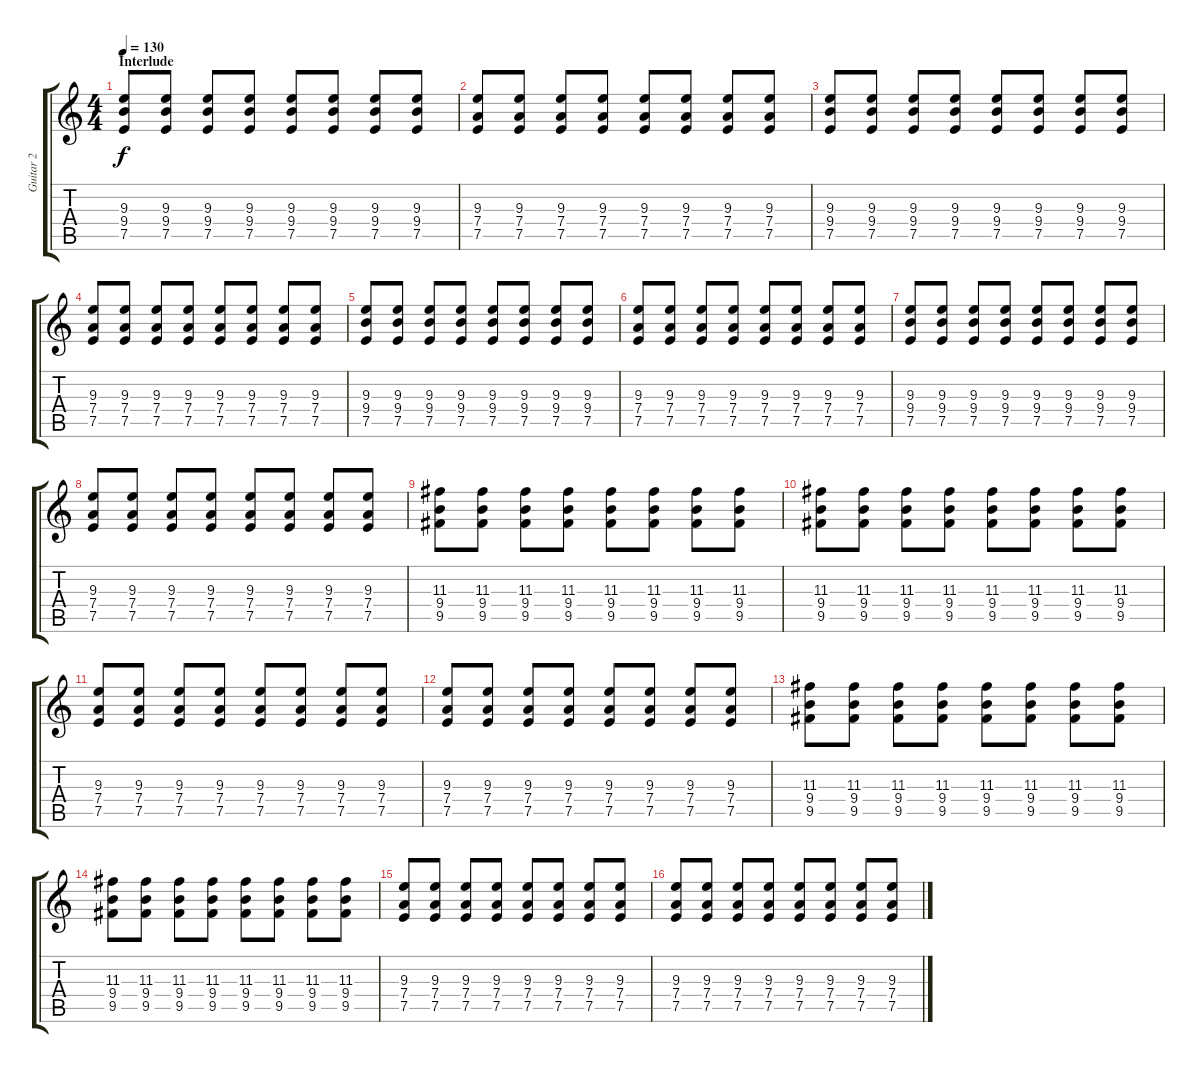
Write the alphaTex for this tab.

\track ("Guitar 2" "Guitar 2") {instrument acousticguitarsteel}
\staff {score tabs}
\tuning (E4 B3 G3 D3 A2 E2) {hide}
\ts (4 4)
\section ("" "Interlude")
\tempo 130
\clef g2
\ks c
(9.3 9.4 7.5).8{dy f} (9.3 9.4 7.5).8 (9.3 9.4 7.5).8 (9.3 9.4 7.5).8 (9.3 9.4 7.5).8 (9.3 9.4 7.5).8 (9.3 9.4 7.5).8 (9.3 9.4 7.5).8 |
(9.3 7.4 7.5).8 (9.3 7.4 7.5).8 (9.3 7.4 7.5).8 (9.3 7.4 7.5).8 (9.3 7.4 7.5).8 (9.3 7.4 7.5).8 (9.3 7.4 7.5).8 (9.3 7.4 7.5).8 |
(9.3 9.4 7.5).8 (9.3 9.4 7.5).8 (9.3 9.4 7.5).8 (9.3 9.4 7.5).8 (9.3 9.4 7.5).8 (9.3 9.4 7.5).8 (9.3 9.4 7.5).8 (9.3 9.4 7.5).8 |
(9.3 7.4 7.5).8 (9.3 7.4 7.5).8 (9.3 7.4 7.5).8 (9.3 7.4 7.5).8 (9.3 7.4 7.5).8 (9.3 7.4 7.5).8 (9.3 7.4 7.5).8 (9.3 7.4 7.5).8 |
(9.3 9.4 7.5).8 (9.3 9.4 7.5).8 (9.3 9.4 7.5).8 (9.3 9.4 7.5).8 (9.3 9.4 7.5).8 (9.3 9.4 7.5).8 (9.3 9.4 7.5).8 (9.3 9.4 7.5).8 |
(9.3 7.4 7.5).8 (9.3 7.4 7.5).8 (9.3 7.4 7.5).8 (9.3 7.4 7.5).8 (9.3 7.4 7.5).8 (9.3 7.4 7.5).8 (9.3 7.4 7.5).8 (9.3 7.4 7.5).8 |
(9.3 9.4 7.5).8 (9.3 9.4 7.5).8 (9.3 9.4 7.5).8 (9.3 9.4 7.5).8 (9.3 9.4 7.5).8 (9.3 9.4 7.5).8 (9.3 9.4 7.5).8 (9.3 9.4 7.5).8 |
(9.3 7.4 7.5).8 (9.3 7.4 7.5).8 (9.3 7.4 7.5).8 (9.3 7.4 7.5).8 (9.3 7.4 7.5).8 (9.3 7.4 7.5).8 (9.3 7.4 7.5).8 (9.3 7.4 7.5).8 |
(11.3 9.4 9.5).8{instrument acousticguitarsteel} (11.3 9.4 9.5).8 (11.3 9.4 9.5).8 (11.3 9.4 9.5).8 (11.3 9.4 9.5).8 (11.3 9.4 9.5).8 (11.3 9.4 9.5).8 (11.3 9.4 9.5).8 |
(11.3 9.4 9.5).8 (11.3 9.4 9.5).8 (11.3 9.4 9.5).8 (11.3 9.4 9.5).8 (11.3 9.4 9.5).8 (11.3 9.4 9.5).8 (11.3 9.4 9.5).8 (11.3 9.4 9.5).8 |
(9.3 7.4 7.5).8 (9.3 7.4 7.5).8 (9.3 7.4 7.5).8 (9.3 7.4 7.5).8 (9.3 7.4 7.5).8 (9.3 7.4 7.5).8 (9.3 7.4 7.5).8 (9.3 7.4 7.5).8 |
(9.3 7.4 7.5).8 (9.3 7.4 7.5).8 (9.3 7.4 7.5).8 (9.3 7.4 7.5).8 (9.3 7.4 7.5).8 (9.3 7.4 7.5).8 (9.3 7.4 7.5).8 (9.3 7.4 7.5).8 |
(11.3 9.4 9.5).8 (11.3 9.4 9.5).8 (11.3 9.4 9.5).8 (11.3 9.4 9.5).8 (11.3 9.4 9.5).8 (11.3 9.4 9.5).8 (11.3 9.4 9.5).8 (11.3 9.4 9.5).8 |
(11.3 9.4 9.5).8 (11.3 9.4 9.5).8 (11.3 9.4 9.5).8 (11.3 9.4 9.5).8 (11.3 9.4 9.5).8 (11.3 9.4 9.5).8 (11.3 9.4 9.5).8 (11.3 9.4 9.5).8 |
(9.3 7.4 7.5).8 (9.3 7.4 7.5).8 (9.3 7.4 7.5).8 (9.3 7.4 7.5).8 (9.3 7.4 7.5).8 (9.3 7.4 7.5).8 (9.3 7.4 7.5).8 (9.3 7.4 7.5).8 |
(9.3 7.4 7.5).8 (9.3 7.4 7.5).8 (9.3 7.4 7.5).8 (9.3 7.4 7.5).8 (9.3 7.4 7.5).8 (9.3 7.4 7.5).8 (9.3 7.4 7.5).8 (9.3 7.4 7.5).8
